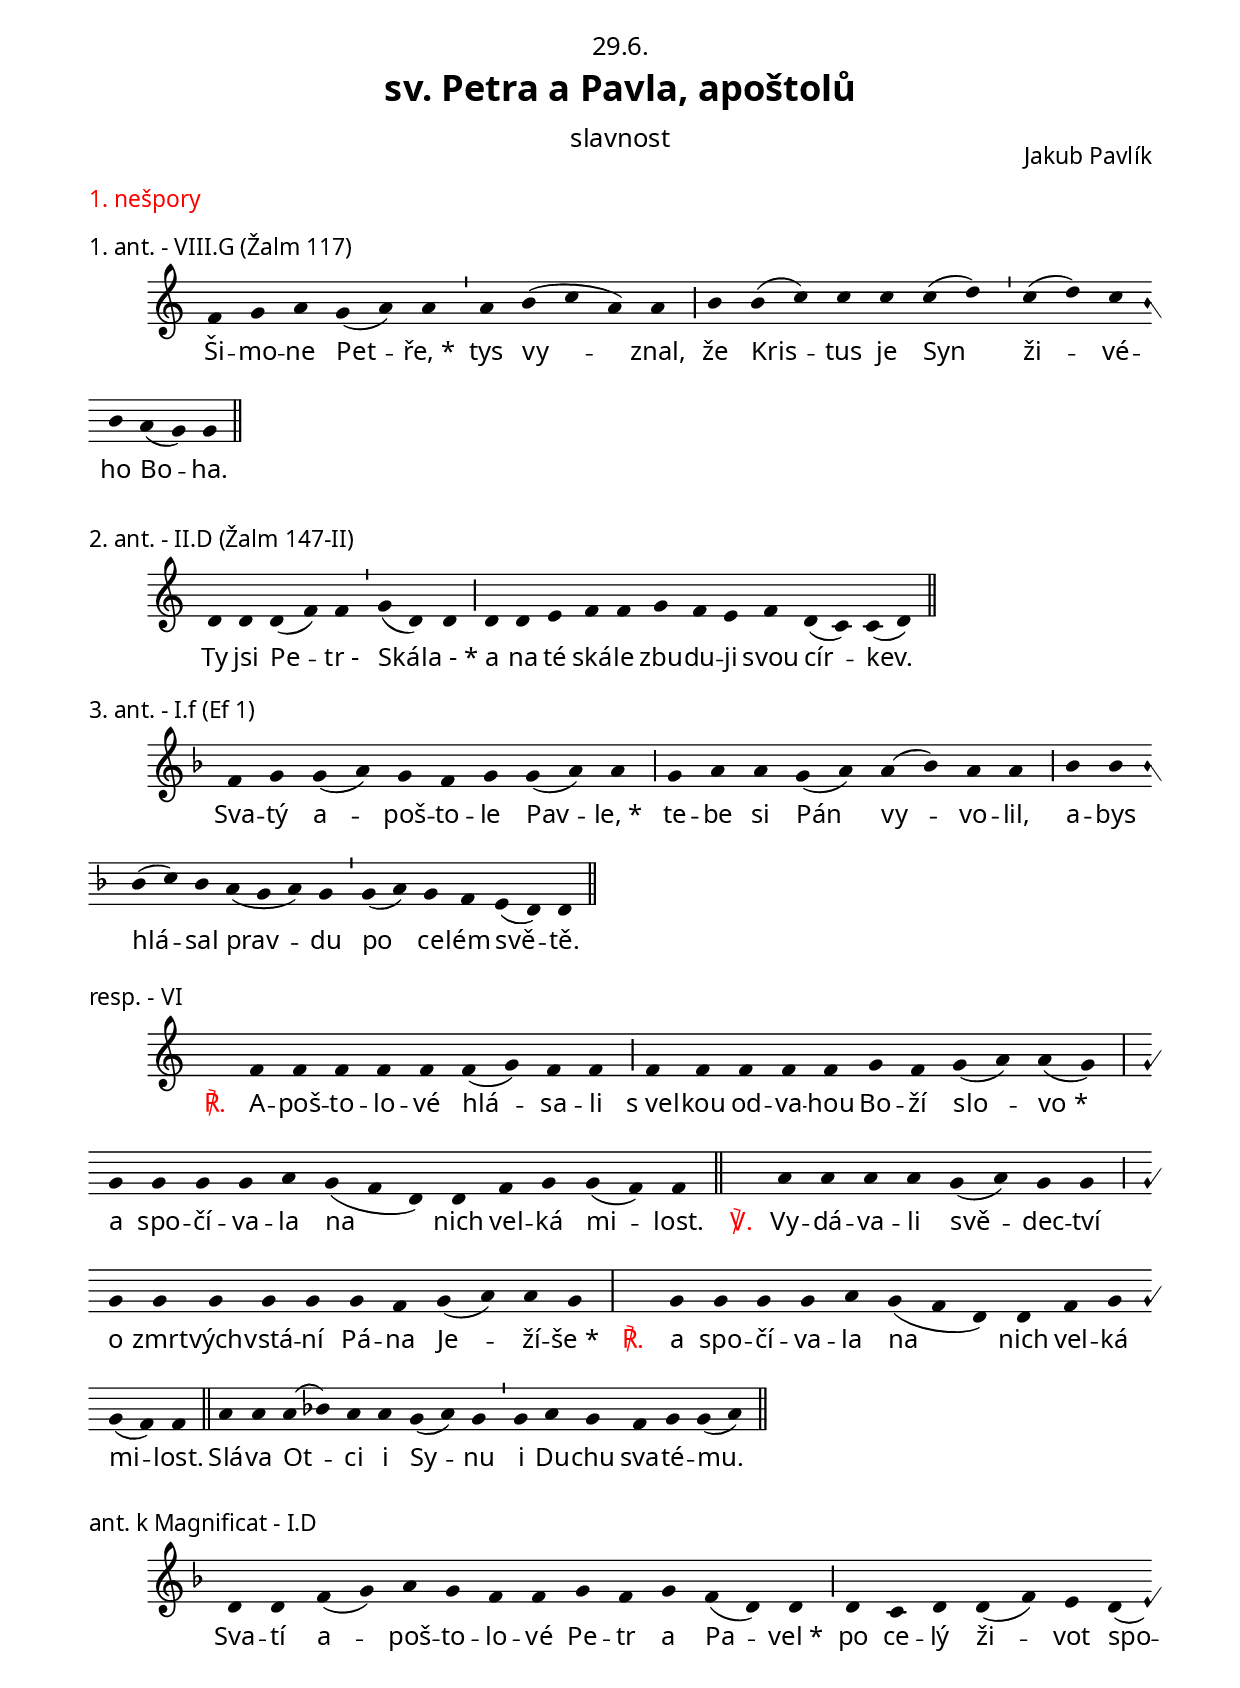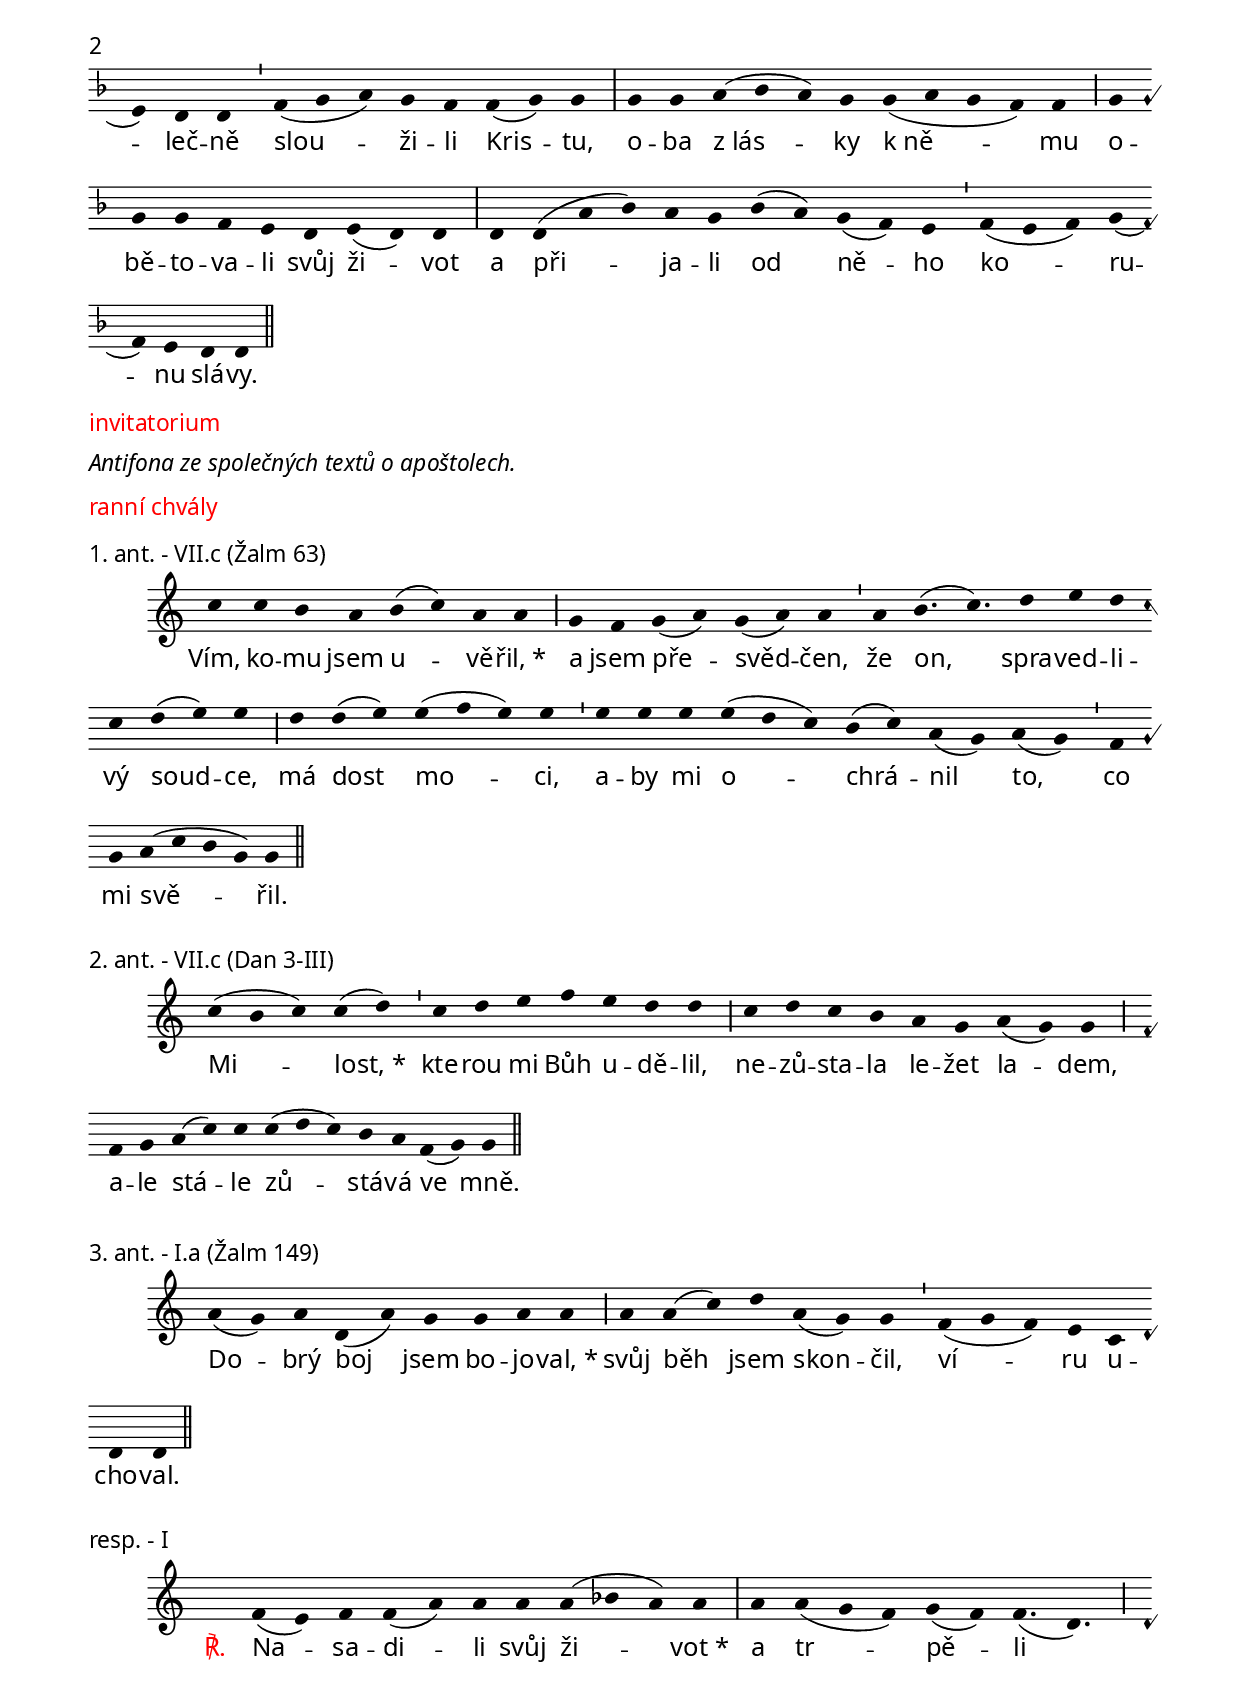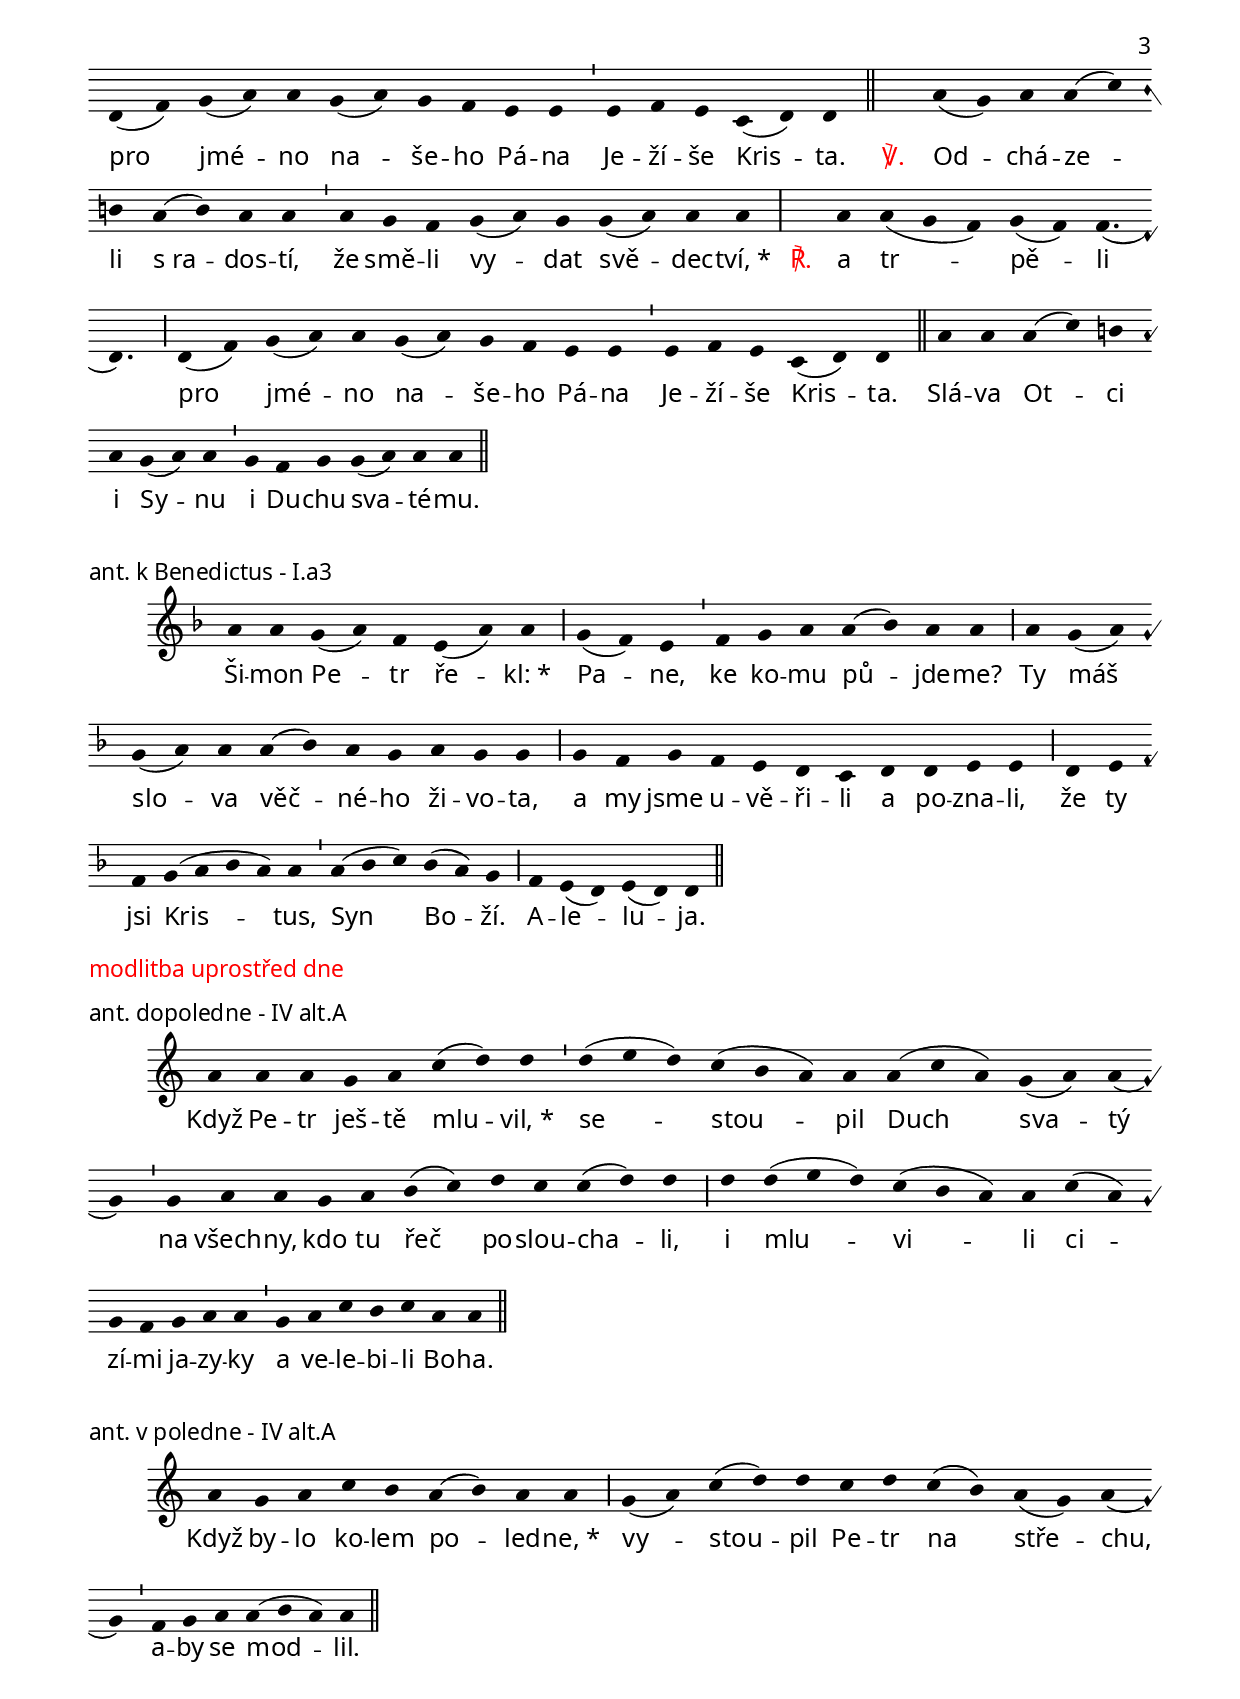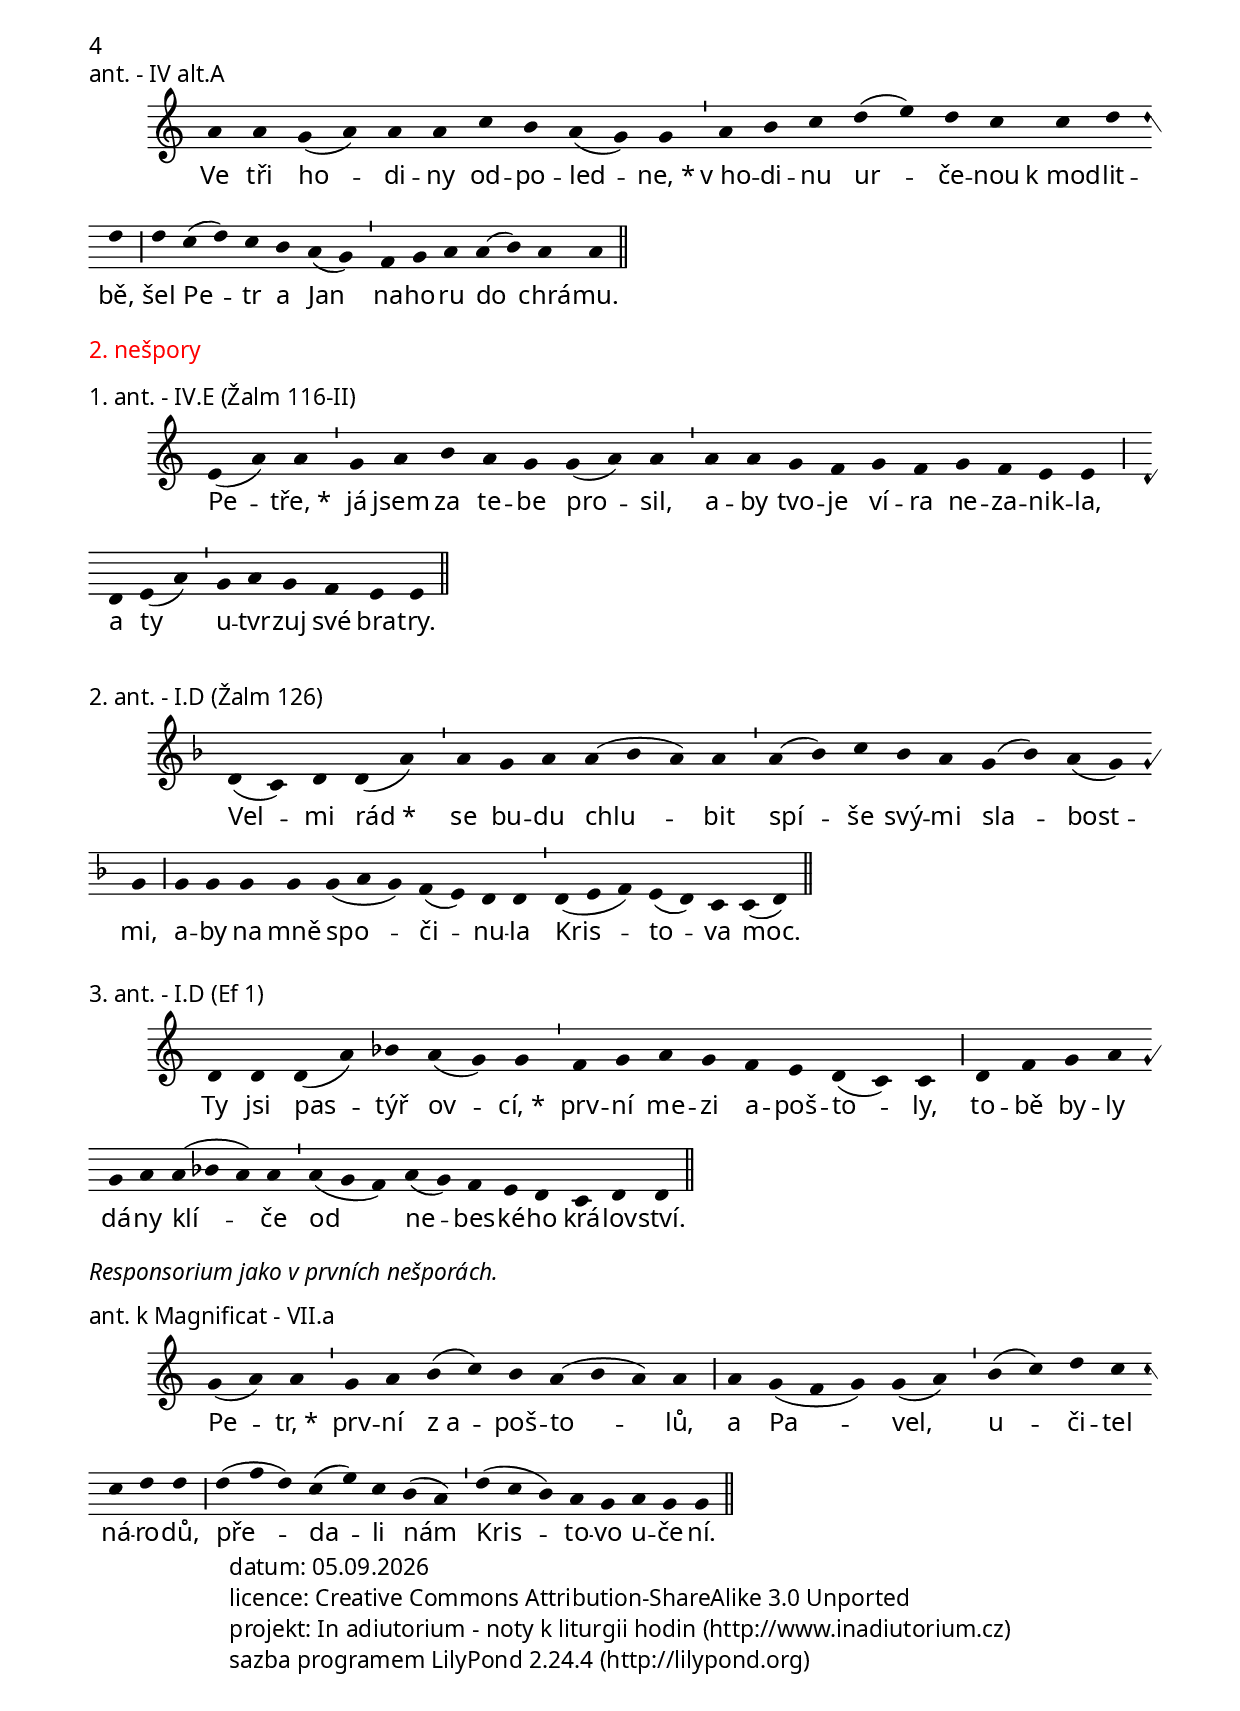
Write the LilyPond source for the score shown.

\version "2.15.37"

\include "../spolecne.ly"
\include "../dilyresponsorii.ly"

\header {
  title = \markup\titleSvatek 
            "sv. Petra a Pavla, apoštolů" 
            slavnost 
            29.6.
  composer = "Jakub Pavlík"
}

\markup {\nadpisHodinka {"1. nešpory"}}

\score {
  \relative c' {
    \choralniRezim
    f4 g a g( a) a \barMin
    a b( c a) a \barMaior b b( c) c c c( d) \barMin c( d) c b a( g) g \barFinalis
  }
  \addlyrics {
    Ši -- mo -- ne Pet -- ře,_*
    tys vy -- znal, že Kris -- tus je Syn ži -- vé -- ho Bo -- ha.
  }
  \header {
    quid = "1. ant."
    modus = "VIII"
    differentia = "G" 
    psalmus = "Žalm 117"
    id = "1ne-a1"
    piece = \markup {\sestavTitulek}
  }
}

\score {
  \relative c' {
    \choralniRezim
    d4 d d( f) f \barMin g( d) d \barMaior
    d d e f f g f e f d( c) c( d) \barFinalis
  }
  \addlyrics {
    Ty jsi Pe -- tr_- Ská -- la_-_*
    a na té ská -- le zbu -- du -- ji svou cír -- kev.
  }
  \header {
    quid = "2. ant."
    modus = "II"
    differentia = "D" 
    psalmus = "Žalm 147-II"
    id = "1ne-a2"
    piece = \markup {\sestavTitulek}
  }
}

\score {
  \relative c' {
    \choralniRezim
    \key f \major
    f4 g g( a) g f g g( a) a \barMaior
    g a a g( a) a( bes) a a \barMaior
    bes bes bes( c) bes a( g a) g \barMin 
    g( a) g f e( d) d \barFinalis
  }
  \addlyrics {
    Sva -- tý a -- poš -- to -- le Pav -- le,_*
    te -- be si Pán vy -- vo -- lil,
    a -- bys hlá -- sal prav -- du 
    po ce -- lém svě -- tě.
  }
  \header {
    quid = "3. ant."
    modus = "I"
    differentia = "f" 
    psalmus = "Ef 1"
    id = "1ne-a3"
    piece = \markup {\sestavTitulek}
  }
}

\score {
  \relative c' {
    \choralniRezim
    
    % R
    \neviditelna f
    f f f f f f( g) f f \barMaior
    f f f f f g f g( a) a( g) \barMax
    g g g g a g( f d) d f g g( f) f \barFinalis
    % V
    \neviditelna a
    a4 a a a g( a) g g \barMaior
    g g g g g g f g( a) a g \barMax
    % R
    \neviditelna a
    g g g g a g( f d) d f g g( f) f \barFinalis
    % Slava
    \respVIdoxologie \barFinalis
  }
  \addlyrics {
    \Response A -- poš -- to -- lo -- vé hlá -- sa -- li 
    s_vel -- kou od -- va -- hou Bo -- ží slo -- vo_*
    a spo -- čí -- va -- la na nich vel -- ká mi -- lost.
    \Verse Vy -- dá -- va -- li svě -- dec -- tví
    o zmrt -- vých -- vstá -- ní Pá -- na Je -- ží -- še_*
    \Response a spo -- čí -- va -- la na nich vel -- ká mi -- lost.
    \textRespDoxologie
  }
  \header {
    quid = "resp."
    modus = "VI"
    id = "1ne-r"
    piece = \markup {\sestavTitulekResp}
  }
}

\score {
  \relative c' {
    \key f \major
    \choralniRezim
    d4 d f( g) a g f f g f g f( d) d \barMaior
    d c d d( f) e d( e) d d \barMin f( g a) g f f( g) g \barMax
    g g a( bes a) g g( a g f) f \barMaior g g g f e d e( d) d \barMax
    d d( a' bes) a g bes( a) g( f) e \barMin f( e f) g( f) e d d \barFinalis
  }
  \addlyrics {
    Sva -- tí a -- poš -- to -- lo -- vé Pe -- tr a Pa -- vel_*
    po ce -- lý ži -- vot spo -- leč -- ně slou -- ži -- li Kris -- tu,
    o -- ba z_lás -- ky k_ně -- mu o -- bě -- to -- va -- li svůj ži -- vot
    a při -- ja -- li od ně -- ho ko -- ru -- nu slá -- vy.
  }
  \header {
    quid = "ant. k Magnificat"
    modus = "I"
    differentia = "D" 
    psalmus = ""
    id = "1ne-amag"
    piece = \markup {\sestavTitulekBezZalmu}
  }
}

\markup {\nadpisHodinka {"invitatorium"}}

\markup\italic{Antifona ze společných textů o apoštolech.}

\markup {\nadpisHodinka {"ranní chvály"}}

\score {
  \relative c'' {
    \choralniRezim
    c4 c b a b( c) a a \barMaior
    g f g( a) g( a) a \barMin a b4.( c) d4 e d c d( e) e \barMaior
    d d( e) e( f e) e \barMin
    e e e e( d c) b( c) a( g) a( g) \barMin f g a( c b g) g \barFinalis
  }
  \addlyrics {
    Vím, ko -- mu jsem u -- vě -- řil,_*
    a jsem pře -- svěd -- čen, že on, spra -- ved -- li -- vý soud -- ce,
    má dost mo -- ci,
    a -- by mi o -- chrá -- nil to, co mi svě -- řil.
  }
  \header {
    quid = "1. ant."
    modus = "VII"
    differentia = "c" 
    psalmus = "Žalm 63"
    id = "rch-a1"
    piece = \markup {\sestavTitulek}
  }
}

\score {
  \relative c'' {
    \choralniRezim
    c4( b c) c( d) \barMin c d e f e d d \barMaior
    c d c b a g a( g) g \barMaior
    f g a( c) c c( d c) b a f( g) g \barFinalis
  }
  \addlyrics {
    Mi -- lost,_* kte -- rou mi Bůh u -- dě -- lil,
    ne -- zů -- sta -- la le -- žet la -- dem,
    a -- le stá -- le zů -- stá -- vá ve mně.
  }
  \header {
    quid = "2. ant."
    modus = "VII"
    differentia = "c" 
    psalmus = "Dan 3-III"
    id = "rch-a2"
    piece = \markup {\sestavTitulek}
  }
}

\score {
  \relative c'' {
    \choralniRezim
    a4( g) a d,( a') g g a a \barMaior
    a a( c) d a( g) g \barMin
    f( g f) e c d d \barFinalis
  }
  \addlyrics {
    Do -- brý boj jsem bo -- jo -- val,_*
    svůj běh jsem skon -- čil,
    ví -- ru u -- cho -- val.
  }
  \header {
    quid = "3. ant."
    modus = "I"
    differentia = "a" 
    psalmus = "Žalm 149"
    id = "rch-a3"
    piece = \markup {\sestavTitulek}
  }
}

\score {
  \relative c' {
    \choralniRezim
    
    % R
    \neviditelna f
    f4( e) f f( a) a a a( bes a) a \barMax
    a a( g f) g( f) f4.( d) \barMaior
    d4( f) g( a) a g( a) g f e e \barMin
    e f e c( d) d \barFinalis
    % V
    \neviditelna a
    a'4( g) a a( c) b! a( b) a a \barMin
    a g f g( a) g g( a) a a \barMax
    % R
    \neviditelna a
    a a( g f) g( f) f4.( d) \barMaior
    d4( f) g( a) a g( a) g f e e \barMin
    e f e c( d) d \barFinalis
    % Slava
    a'4 a a( c) b! a g( a) a \barMin g f g g( a) a a \barFinalis
  }
  \addlyrics {
    \Response Na -- sa -- di -- li svůj ži -- vot_*
    a tr -- pě -- li 
    pro jmé -- no na -- še -- ho Pá -- na
    Je -- ží -- še Kris -- ta.
    \Verse Od -- chá -- ze -- li s_ra -- dos -- tí,
    že smě -- li vy -- dat svě -- dec -- tví,_*
    \Response a tr -- pě -- li 
    pro jmé -- no na -- še -- ho Pá -- na
    Je -- ží -- še Kris -- ta.
    \textRespDoxologie
  }
  \header {
    quid = "resp."
    modus = "I"
    id = "rch-r"
    piece = \markup {\sestavTitulekResp}
  }
}

\score {
  \relative c'' {
    \key f \major
    \choralniRezim
    a4 a g( a) f e( a) a \barMaior
    g( f) e \barMin f g a a( bes) a a \barMaior
    a g( a) g( a) a a( bes) a g a g g \barMaior
    g f g f e d c d d e e \barMaior
    d e f g( a bes a) a \barMin a( bes c) bes( a) g \barMaior
    f e( d) e( d) d \barFinalis
  }
  \addlyrics {
    Ši -- mon Pe -- tr ře -- kl:_*
    % Je to spravne prelozene? Neni lepsi "Ke komu bychom sli?"
    Pa -- ne, ke ko -- mu pů -- jde -- me?
    Ty máš slo -- va věč -- né -- ho ži -- vo -- ta,
    a my jsme u -- vě -- ři -- li a po -- zna -- li,
    že ty jsi Kris -- tus, Syn Bo -- ží.
    A -- le -- lu -- ja.
  }
  \header {
    quid = "ant. k Benedictus"
    modus = "I"
    differentia = "a3" 
    psalmus = ""
    id = "rch-aben"
    piece = \markup {\sestavTitulekBezZalmu}
  }
}

\markup {\nadpisHodinka {"modlitba uprostřed dne"}}

\score {
  \relative c'' {
    \choralniRezim
    a4 a a g a c( d) d \barMin
    d( e d) c( b a) a a( c a) g( a) a( g) \barMin 
    g a a g a b( c) d c c( d) d \barMaior
    d d( e d) c( b a) a c( a) g f g a a \barMin
    g a c b c a a \barFinalis
  }
  \addlyrics {
    Když Pe -- tr ješ -- tě mlu -- vil,_*
    se -- stou -- pil Duch sva -- tý 
    na všech -- ny, kdo tu řeč po -- slou -- cha -- li,
    i mlu -- vi -- li ci -- zí -- mi ja -- zy -- ky
    a ve -- le -- bi -- li Bo -- ha.
  }
  \header {
    quid = "ant. dopoledne"
    modus = "IV alt"
    differentia = "A" 
    psalmus = ""
    id = "tercie"
    piece = \markup {\sestavTitulekBezZalmu}
  }
}

\score {
  \relative c'' {
    \choralniRezim
    a4 g a c b a( b) a a \barMaior
    g( a) c( d) d c d c( b) a( g) a( g) \barMin
    f g a a( b a) a \barFinalis
  }
  \addlyrics {
    Když by -- lo ko -- lem po -- led -- ne,_*
    vy -- stou -- pil Pe -- tr na stře -- chu,
    a -- by se mod -- lil.
  }
  \header {
    quid = "ant. v poledne"
    modus = "IV alt"
    differentia = "A" 
    psalmus = ""
    id = "sexta"
    piece = \markup {\sestavTitulekBezZalmu}
  }
}

\score {
  \relative c'' {
    \choralniRezim
    a4 a g( a) a a c b a( g) g \barMin
    a b c d( e) d c c d d \barMaior
    d c( d) c b a( g) \barMin f g a a( b) a a \barFinalis
  }
  \addlyrics {
    Ve tři ho -- di -- ny od -- po -- led -- ne,_*
    v_ho -- di -- nu ur -- če -- nou k_mod -- lit -- bě,
    šel Pe -- tr a Jan na -- ho -- ru do chrá -- mu.
  }
  \header {
    quid = "ant."
    modus = "IV alt"
    differentia = "A" 
    psalmus = ""
    id = "nona"
    piece = \markup {\sestavTitulekBezZalmu}
  }
}

\markup {\nadpisHodinka {"2. nešpory"}}

\score {
  \relative c' {
    \choralniRezim
    e( a) a \barMin g a b a g g( a) a \barMin
    a a g f g f g f e e \barMaior
    d e( a) \barMin g a g f e e \barFinalis
  }
  \addlyrics {
    Pe -- tře,_* já jsem za te -- be pro -- sil,
    a -- by tvo -- je ví -- ra ne -- za -- nik -- la,
    a ty u -- tvr -- zuj své bra -- try.
  }
  \header {
    quid = "1. ant."
    modus = "IV"
    differentia = "E" 
    psalmus = "Žalm 116-II"
    id = "2ne-a1"
    piece = \markup {\sestavTitulek}
  }
}

\score {
  \relative c' {
    \choralniRezim
    \key f \major
    d4( c) d d( a') \barMin a g a a( bes a) a \barMin a( bes) c bes a g( bes) a( g) g \barMaior
    g g g g g( a g) f( e) d d \barMin d( e f) e( d) c c( d) \barFinalis 
  }
  \addlyrics {
    Vel -- mi rád_* se bu -- du chlu -- bit spí -- še svý -- mi sla -- bost -- mi,
    a -- by na mně spo -- či -- nu -- la Kris -- to -- va moc.
  }
  \header {
    quid = "2. ant."
    modus = "I"
    differentia = "D" 
    psalmus = "Žalm 126"
    id = "2ne-a2"
    piece = \markup {\sestavTitulek}
  }
}

\score {
  \relative c' {
    \choralniRezim
    d4 d d( a') bes a( g) g \barMin
    f g a g f e d( c) c \barMaior
    d f g a g a a( bes a) a \barMin
    a( g f) a( g) f e d c d d \barFinalis
  }
  \addlyrics {
    Ty jsi pas -- týř ov -- cí,_*
    prv -- ní me -- zi a -- poš -- to -- ly,
    to -- bě by -- ly dá -- ny klí -- če
    od ne -- bes -- ké -- ho krá -- lov -- ství.
  }
  \header {
    quid = "3. ant."
    modus = "I"
    differentia = "D" 
    psalmus = "Ef 1"
    id = "2ne-a3"
    piece = \markup {\sestavTitulek}
  }
}

\markup\italic{Responsorium jako v prvních nešporách.}

\score {
  \relative c'' {
    \choralniRezim
    g4( a) a \barMin g a b( c) b a( b a) a \barMaior
    a g( f g) g( a) \barMin b( c) d c c d d \barMaior
    d( f d) c( e) c b( a) \barMin d( c b) a g a g g \barFinalis
  }
  \addlyrics {
    Pe -- tr,_* prv -- ní z_a -- poš -- to -- lů,
    a Pa -- vel, u -- či -- tel ná -- ro -- dů,
    pře -- da -- li nám Kris -- to -- vo u -- če -- ní.
  }
  \header {
    quid = "ant. k Magnificat"
    modus = "VII"
    differentia = "a" 
    psalmus = ""
    id = "2ne-amag"
    piece = \markup {\sestavTitulekBezZalmu}
  }
}